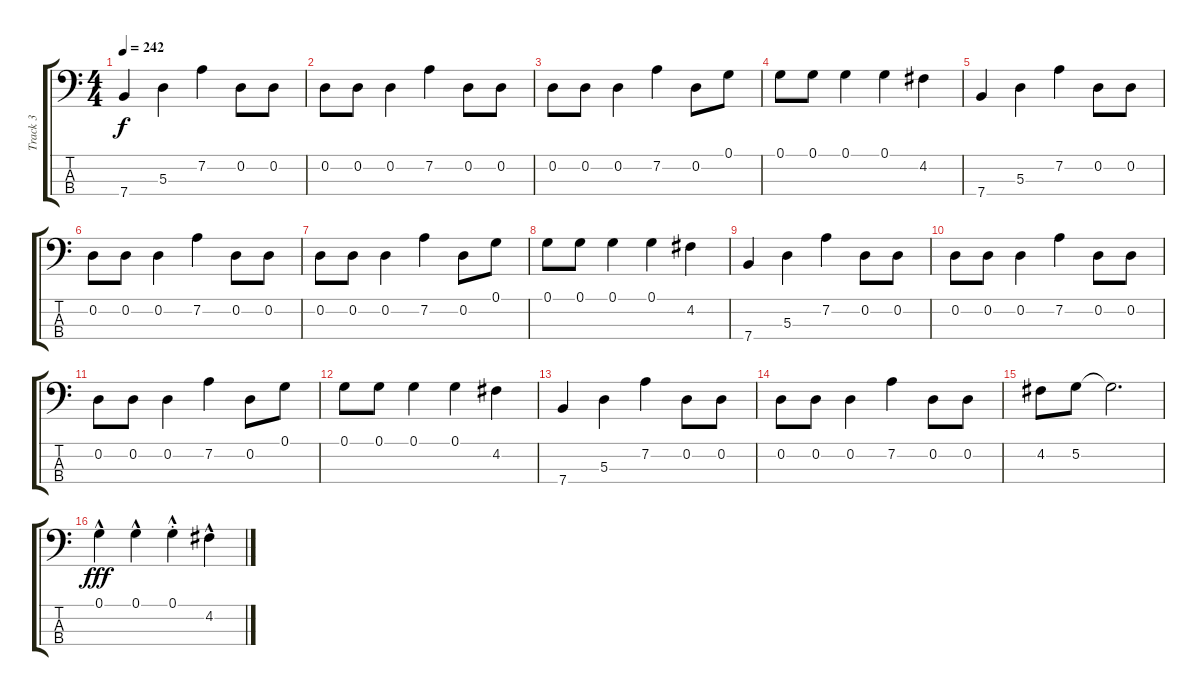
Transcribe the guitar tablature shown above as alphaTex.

\track ("Track 3" "Track 3") {instrument electricbassfinger}
\staff {score tabs}
\tuning (G2 D2 A1 E1) {hide}
\ts (4 4)
\tempo 242
\clef f4
\ks c
7.4.4{dy f} 5.3.4 7.2.4 0.2.8 0.2.8 |
0.2.8 0.2.8 0.2.4 7.2.4 0.2.8 0.2.8 |
0.2.8 0.2.8 0.2.4 7.2.4 0.2.8 0.1.8 |
0.1.8 0.1.8 0.1.4 0.1.4 4.2.4 |
7.4.4 5.3.4 7.2.4 0.2.8 0.2.8 |
0.2.8 0.2.8 0.2.4 7.2.4 0.2.8 0.2.8 |
0.2.8 0.2.8 0.2.4 7.2.4 0.2.8 0.1.8 |
0.1.8 0.1.8 0.1.4 0.1.4 4.2.4 |
7.4.4 5.3.4 7.2.4 0.2.8 0.2.8 |
0.2.8 0.2.8 0.2.4 7.2.4 0.2.8 0.2.8 |
0.2.8 0.2.8 0.2.4 7.2.4 0.2.8 0.1.8 |
0.1.8 0.1.8 0.1.4 0.1.4 4.2.4 |
7.4.4 5.3.4 7.2.4 0.2.8 0.2.8 |
0.2.8 0.2.8 0.2.4 7.2.4 0.2.8 0.2.8 |
4.2.8 5.2.8 5.2{t}.2{d} |
0.1{hac}.4{dy fff} 0.1{hac}.4 0.1{hac st}.4 4.2{hac}.4
